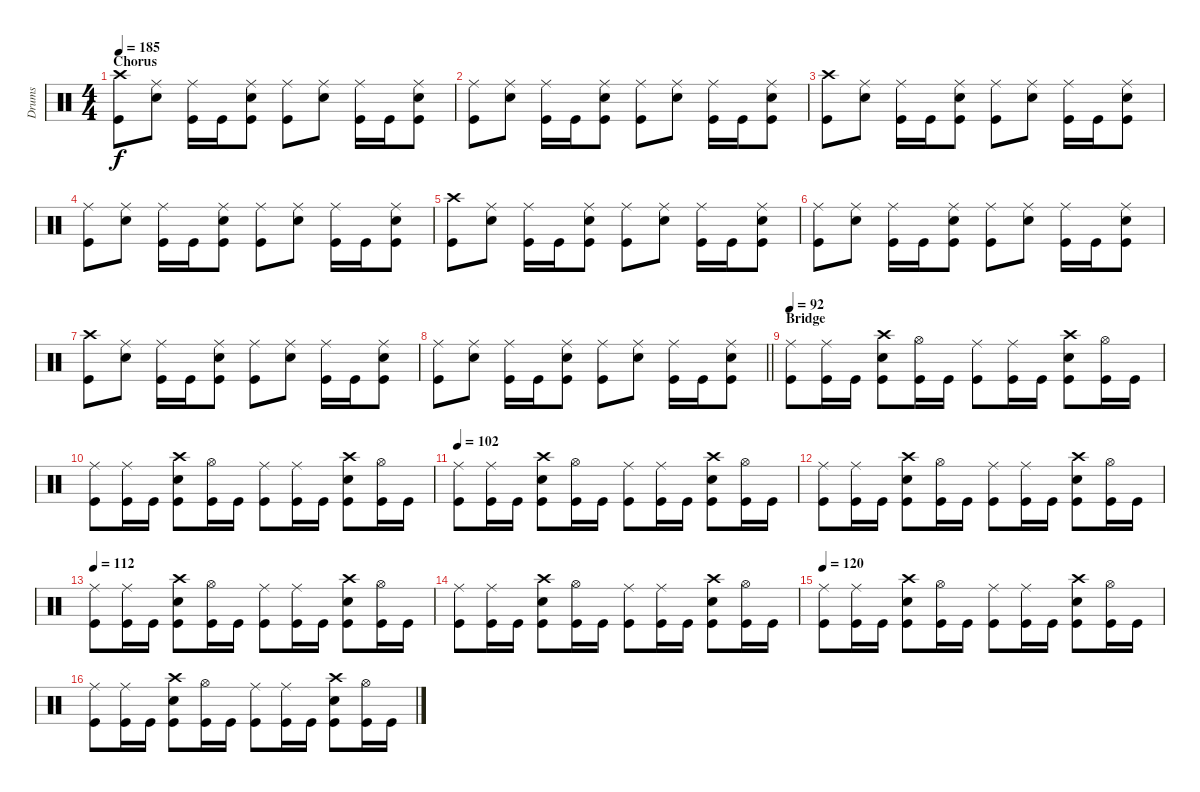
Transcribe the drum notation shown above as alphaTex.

\track ("Drums" "Drums") {instrument percussion}
\staff {score}
\articulation defaults
\ts (4 4)
\section ("" "Chorus")
\tempo 185
\clef neutral
\ks c
("Kick (hit)" "Crash high (hit)").8{dy f} ("Snare (hit) 2" "Ride (middle)").8 ("Kick (hit)" "Ride (middle)").16 "Kick (hit)".16 ("Kick (hit)" "Ride (middle)" "Snare (hit) 2").8 ("Kick (hit)" "Ride (middle)").8 ("Snare (hit) 2" "Ride (middle)").8 ("Kick (hit)" "Ride (middle)").16 "Kick (hit)".16 ("Kick (hit)" "Ride (middle)" "Snare (hit) 2").8 |
("Kick (hit)" "Ride (middle)").8 ("Snare (hit) 2" "Ride (middle)").8 ("Kick (hit)" "Ride (middle)").16 "Kick (hit)".16 ("Kick (hit)" "Ride (middle)" "Snare (hit) 2").8 ("Kick (hit)" "Ride (middle)").8 ("Snare (hit) 2" "Ride (middle)").8 ("Kick (hit)" "Ride (middle)").16 "Kick (hit)".16 ("Kick (hit)" "Ride (middle)" "Snare (hit) 2").8 |
("Kick (hit)" "Crash high (hit)").8 ("Snare (hit) 2" "Ride (middle)").8 ("Kick (hit)" "Ride (middle)").16 "Kick (hit)".16 ("Kick (hit)" "Ride (middle)" "Snare (hit) 2").8 ("Kick (hit)" "Ride (middle)").8 ("Snare (hit) 2" "Ride (middle)").8 ("Kick (hit)" "Ride (middle)").16 "Kick (hit)".16 ("Kick (hit)" "Ride (middle)" "Snare (hit) 2").8 |
("Kick (hit)" "Ride (middle)").8 ("Snare (hit) 2" "Ride (middle)").8 ("Kick (hit)" "Ride (middle)").16 "Kick (hit)".16 ("Kick (hit)" "Ride (middle)" "Snare (hit) 2").8 ("Kick (hit)" "Ride (middle)").8 ("Snare (hit) 2" "Ride (middle)").8 ("Kick (hit)" "Ride (middle)").16 "Kick (hit)".16 ("Kick (hit)" "Ride (middle)" "Snare (hit) 2").8 |
("Kick (hit)" "Crash high (hit)").8 ("Snare (hit) 2" "Ride (middle)").8 ("Kick (hit)" "Ride (middle)").16 "Kick (hit)".16 ("Kick (hit)" "Ride (middle)" "Snare (hit) 2").8 ("Kick (hit)" "Ride (middle)").8 ("Snare (hit) 2" "Ride (middle)").8 ("Kick (hit)" "Ride (middle)").16 "Kick (hit)".16 ("Kick (hit)" "Ride (middle)" "Snare (hit) 2").8 |
("Kick (hit)" "Ride (middle)").8 ("Snare (hit) 2" "Ride (middle)").8 ("Kick (hit)" "Ride (middle)").16 "Kick (hit)".16 ("Kick (hit)" "Ride (middle)" "Snare (hit) 2").8 ("Kick (hit)" "Ride (middle)").8 ("Snare (hit) 2" "Ride (middle)").8 ("Kick (hit)" "Ride (middle)").16 "Kick (hit)".16 ("Kick (hit)" "Ride (middle)" "Snare (hit) 2").8 |
("Kick (hit)" "Crash high (hit)").8 ("Snare (hit) 2" "Ride (middle)").8 ("Kick (hit)" "Ride (middle)").16 "Kick (hit)".16 ("Kick (hit)" "Ride (middle)" "Snare (hit) 2").8 ("Kick (hit)" "Ride (middle)").8 ("Snare (hit) 2" "Ride (middle)").8 ("Kick (hit)" "Ride (middle)").16 "Kick (hit)".16 ("Kick (hit)" "Ride (middle)" "Snare (hit) 2").8 |
\barLineRight lightlight
("Kick (hit)" "Ride (middle)").8 ("Snare (hit) 2" "Ride (middle)").8 ("Kick (hit)" "Ride (middle)").16 "Kick (hit)".16 ("Kick (hit)" "Ride (middle)" "Snare (hit) 2").8 ("Kick (hit)" "Ride (middle)").8 ("Snare (hit) 2" "Ride (middle)").8 ("Kick (hit)" "Ride (middle)").16 "Kick (hit)".16 ("Kick (hit)" "Ride (middle)" "Snare (hit) 2").8 |
\section ("" "Bridge")
\tempo 92
("Ride (middle)" "Kick (hit)").8 ("Ride (middle)" "Kick (hit)").16 "Kick (hit)".16 ("Crash high (hit)" "Kick (hit)" "Snare (hit) 2").8 ("Hi-Hat (open)" "Kick (hit)").16 "Kick (hit)".16 ("Ride (middle)" "Kick (hit)").8 ("Ride (middle)" "Kick (hit)").16 "Kick (hit)".16 ("Crash high (hit)" "Kick (hit)" "Snare (hit) 2").8 ("Hi-Hat (open)" "Kick (hit)").16 "Kick (hit)".16 |
("Ride (middle)" "Kick (hit)").8 ("Ride (middle)" "Kick (hit)").16 "Kick (hit)".16 ("Crash high (hit)" "Kick (hit)" "Snare (hit) 2").8 ("Hi-Hat (open)" "Kick (hit)").16 "Kick (hit)".16 ("Ride (middle)" "Kick (hit)").8 ("Ride (middle)" "Kick (hit)").16 "Kick (hit)".16 ("Crash high (hit)" "Kick (hit)" "Snare (hit) 2").8 ("Hi-Hat (open)" "Kick (hit)").16 "Kick (hit)".16 |
\tempo 102
("Ride (middle)" "Kick (hit)").8 ("Ride (middle)" "Kick (hit)").16 "Kick (hit)".16 ("Crash high (hit)" "Kick (hit)" "Snare (hit) 2").8 ("Hi-Hat (open)" "Kick (hit)").16 "Kick (hit)".16 ("Ride (middle)" "Kick (hit)").8 ("Ride (middle)" "Kick (hit)").16 "Kick (hit)".16 ("Crash high (hit)" "Kick (hit)" "Snare (hit) 2").8 ("Hi-Hat (open)" "Kick (hit)").16 "Kick (hit)".16 |
("Ride (middle)" "Kick (hit)").8 ("Ride (middle)" "Kick (hit)").16 "Kick (hit)".16 ("Crash high (hit)" "Kick (hit)" "Snare (hit) 2").8 ("Hi-Hat (open)" "Kick (hit)").16 "Kick (hit)".16 ("Ride (middle)" "Kick (hit)").8 ("Ride (middle)" "Kick (hit)").16 "Kick (hit)".16 ("Crash high (hit)" "Kick (hit)" "Snare (hit) 2").8 ("Hi-Hat (open)" "Kick (hit)").16 "Kick (hit)".16 |
\tempo 112
("Ride (middle)" "Kick (hit)").8 ("Ride (middle)" "Kick (hit)").16 "Kick (hit)".16 ("Crash high (hit)" "Kick (hit)" "Snare (hit) 2").8 ("Hi-Hat (open)" "Kick (hit)").16 "Kick (hit)".16 ("Ride (middle)" "Kick (hit)").8 ("Ride (middle)" "Kick (hit)").16 "Kick (hit)".16 ("Crash high (hit)" "Kick (hit)" "Snare (hit) 2").8 ("Hi-Hat (open)" "Kick (hit)").16 "Kick (hit)".16 |
("Ride (middle)" "Kick (hit)").8 ("Ride (middle)" "Kick (hit)").16 "Kick (hit)".16 ("Crash high (hit)" "Kick (hit)" "Snare (hit) 2").8 ("Hi-Hat (open)" "Kick (hit)").16 "Kick (hit)".16 ("Ride (middle)" "Kick (hit)").8 ("Ride (middle)" "Kick (hit)").16 "Kick (hit)".16 ("Crash high (hit)" "Kick (hit)" "Snare (hit) 2").8 ("Hi-Hat (open)" "Kick (hit)").16 "Kick (hit)".16 |
\tempo 120
("Ride (middle)" "Kick (hit)").8 ("Ride (middle)" "Kick (hit)").16 "Kick (hit)".16 ("Crash high (hit)" "Kick (hit)" "Snare (hit) 2").8 ("Hi-Hat (open)" "Kick (hit)").16 "Kick (hit)".16 ("Ride (middle)" "Kick (hit)").8 ("Ride (middle)" "Kick (hit)").16 "Kick (hit)".16 ("Crash high (hit)" "Kick (hit)" "Snare (hit) 2").8 ("Hi-Hat (open)" "Kick (hit)").16 "Kick (hit)".16 |
("Ride (middle)" "Kick (hit)").8 ("Ride (middle)" "Kick (hit)").16 "Kick (hit)".16 ("Crash high (hit)" "Kick (hit)" "Snare (hit) 2").8 ("Hi-Hat (open)" "Kick (hit)").16 "Kick (hit)".16 ("Ride (middle)" "Kick (hit)").8 ("Ride (middle)" "Kick (hit)").16 "Kick (hit)".16 ("Crash high (hit)" "Kick (hit)" "Snare (hit) 2").8 ("Hi-Hat (open)" "Kick (hit)").16 "Kick (hit)".16
